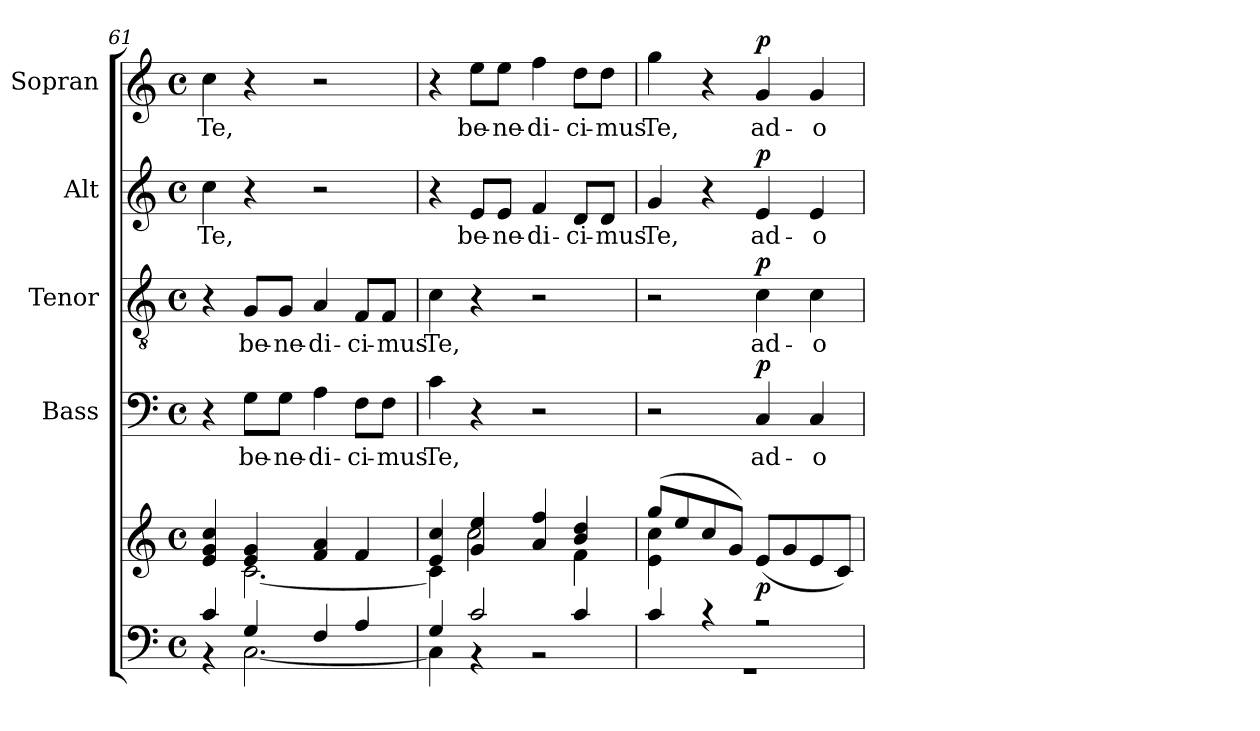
**kern	**kern	**dynam	**kern	**text	**dynam	**kern	**text	**dynam	**kern	**text	**dynam	**kern	**text	**dynam
*part5	*part5	*part5	*part4	*part4	*part4	*part3	*part3	*part3	*part2	*part2	*part2	*part1	*part1	*part1
*staff6	*staff5	*staff5/6	*staff4	*staff4	*staff4	*staff3	*staff3	*staff3	*staff2	*staff2	*staff2	*staff1	*staff1	*staff1
*	*	*	*I"Bass	*	*	*I"Tenor	*	*	*I"Alt	*	*	*I"Sopran	*	*
*	*	*	*I'B.	*	*	*I'T.	*	*	*I'A.	*	*	*I'S.	*	*
*clefF4	*clefG2	*	*clefF4	*	*	*clefGv2	*	*	*clefG2	*	*	*clefG2	*	*
*k[]	*k[]	*	*k[]	*	*	*k[]	*	*	*k[]	*	*	*k[]	*	*
*C:	*C:	*	*C:	*	*	*C:	*	*	*C:	*	*	*C:	*	*
*M4/4	*M4/4	*	*M4/4	*	*	*M4/4	*	*	*M4/4	*	*	*M4/4	*	*
*met(c)	*met(c)	*	*met(c)	*	*	*met(c)	*	*	*met(c)	*	*	*met(c)	*	*
=61	=61	=61	=61	=61	=61	=61	=61	=61	=61	=61	=61	=61	=61	=61
*^	*^	*	*	*	*	*	*	*	*	*	*	*	*	*
!	!	!	!	!	!	!	!	!	!	!	!	!LO:LY:b	!	!	!LO:LY:b	!
4c/	4rBB	4e/ 4g/ 4cc/	4ryy	.	4r	.	.	4r	.	.	4cc\	Te,	.	4cc\	Te,	.
!	!	!	!	!	!	!LO:LY:b	!	!	!LO:LY:b	!	!	!	!	!	!	!
4G/	[<2.C\	4e/ 4g/	[<2.c\	.	8G\L	be-	.	8G/L	be-	.	4r	.	.	4r	.	.
!	!	!	!	!	!	!LO:LY:b	!	!	!LO:LY:b	!	!	!	!	!	!	!
.	.	.	.	.	8G\J	-ne-	.	8G/J	-ne-	.	.	.	.	.	.	.
!	!	!	!	!	!	!LO:LY:b	!	!	!LO:LY:b	!	!	!	!	!	!	!
4F/	.	4f/ 4a/	.	.	4A\	-di-	.	4A/	-di-	.	2r	.	.	2r	.	.
!	!	!	!	!	!	!LO:LY:b	!	!	!LO:LY:b	!	!	!	!	!	!	!
4A/	.	4f/	.	.	8F\L	-ci-	.	8F/L	-ci-	.	.	.	.	.	.	.
!	!	!	!	!	!	!LO:LY:b	!	!	!LO:LY:b	!	!	!	!	!	!	!
.	.	.	.	.	8F\J	-mus	.	8F/J	-mus	.	.	.	.	.	.	.
=62	=62	=62	=62	=62	=62	=62	=62	=62	=62	=62	=62	=62	=62	=62	=62	=62
!	!	!	!	!	!	!LO:LY:b	!	!	!LO:LY:b	!	!	!	!	!	!	!
4G/	4C\]	4e/ 4cc/	4c\]	.	4c\	Te,	.	4c\	Te,	.	4r	.	.	4r	.	.
!	!	!	!	!	!	!	!	!	!	!	!	!LO:LY:b	!	!	!LO:LY:b	!
2c/	4rBB	4g/ 4ee/	2cc\	.	4r	.	.	4r	.	.	8e/L	be-	.	8ee\L	be-	.
!	!	!	!	!	!	!	!	!	!	!	!	!LO:LY:b	!	!	!LO:LY:b	!
.	.	.	.	.	.	.	.	.	.	.	8e/J	-ne-	.	8ee\J	-ne-	.
!	!	!	!	!	!	!	!	!	!	!	!	!LO:LY:b	!	!	!LO:LY:b	!
.	2rBB	4a/ 4ff/	.	.	2r	.	.	2r	.	.	4f/	-di-	.	4ff\	-di-	.
!	!	!	!	!	!	!	!	!	!	!	!	!LO:LY:b	!	!	!LO:LY:b	!
4c/	.	4b/ 4dd/	4f\	.	.	.	.	.	.	.	8d/L	-ci-	.	8dd\L	-ci-	.
!	!	!	!	!	!	!	!	!	!	!	!	!LO:LY:b	!	!	!LO:LY:b	!
.	.	.	.	.	.	.	.	.	.	.	8d/J	-mus	.	8dd\J	-mus	.
=63	=63	=63	=63	=63	=63	=63	=63	=63	=63	=63	=63	=63	=63	=63	=63	=63
!	!	!	!	!	!	!	!	!	!	!	!	!LO:LY:b	!	!	!LO:LY:b	!
4c/	1rAA	(>8gg/L	4e\ 4cc\	.	2r	.	.	2r	.	.	4g/	Te,	.	4gg\	Te,	.
.	.	8ee/	.	.	.	.	.	.	.	.	.	.	.	.	.	.
4rc	.	8cc/	2.ryy	.	.	.	.	.	.	.	4r	.	.	4r	.	.
.	.	8g/J)	.	.	.	.	.	.	.	.	.	.	.	.	.	.
!	!	!	!	!LO:DY:b	!	!LO:LY:b	!LO:DY:a	!	!LO:LY:b	!LO:DY:a	!	!LO:LY:b	!LO:DY:a	!	!LO:LY:b	!LO:DY:a
2rA	.	(<8e/L	.	p	4C/	ad-	p	4c\	ad-	p	4e/	ad-	p	4g/	ad-	p
.	.	8g/	.	.	.	.	.	.	.	.	.	.	.	.	.	.
!	!	!	!	!	!	!LO:LY:b	!	!	!LO:LY:b	!	!	!LO:LY:b	!	!	!LO:LY:b	!
.	.	8e/	.	.	4C/	-o-	.	4c\	-o-	.	4e/	-o-	.	4g/	-o-	.
.	.	8c/J)	.	.	.	.	.	.	.	.	.	.	.	.	.	.
*v	*v	*	*	*	*	*	*	*	*	*	*	*	*	*	*	*
*	*v	*v	*	*	*	*	*	*	*	*	*	*	*	*	*
=	=	=	=	=	=	=	=	=	=	=	=	=	=	=
*-	*-	*-	*-	*-	*-	*-	*-	*-	*-	*-	*-	*-	*-	*-
